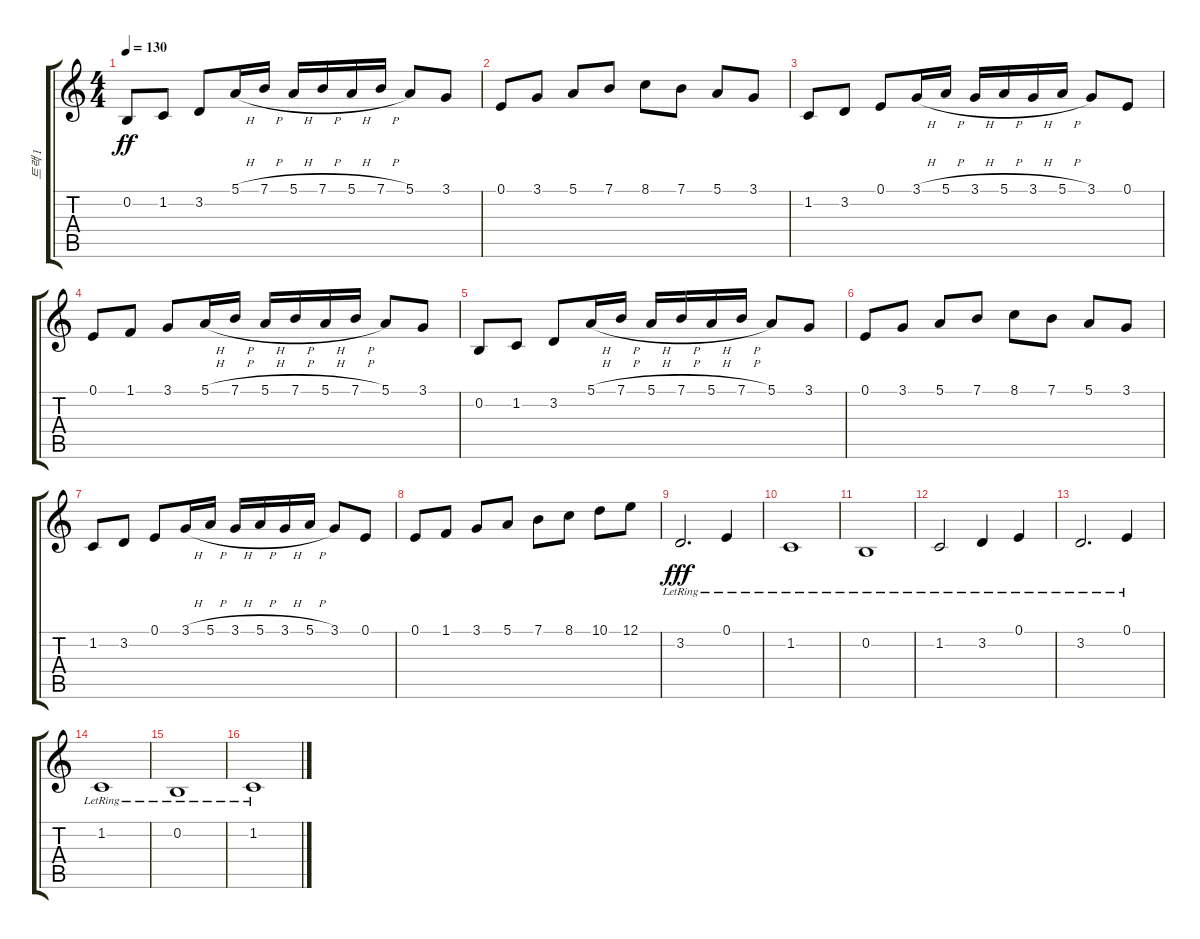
\track ("트랙 1" "트랙 1") {instrument acousticgrandpiano}
\staff {score tabs}
\tuning (E4 B3 G3 D3 A2 E2) {hide}
\ts (4 4)
\tempo 130
\clef g2
\ks c
0.2.8{dy ff} 1.2.8 3.2.8 5.1{h}.16 7.1{h}.16 5.1{h}.16 7.1{h}.16 5.1{h}.16 7.1{h}.16 5.1.8 3.1.8 |
0.1.8 3.1.8 5.1.8 7.1.8 8.1.8 7.1.8 5.1.8 3.1.8 |
1.2.8 3.2.8 0.1.8 3.1{h}.16 5.1{h}.16 3.1{h}.16 5.1{h}.16 3.1{h}.16 5.1{h}.16 3.1.8 0.1.8 |
0.1.8 1.1.8 3.1.8 5.1{h}.16 7.1{h}.16 5.1{h}.16 7.1{h}.16 5.1{h}.16 7.1{h}.16 5.1.8 3.1.8 |
0.2.8 1.2.8 3.2.8 5.1{h}.16 7.1{h}.16 5.1{h}.16 7.1{h}.16 5.1{h}.16 7.1{h}.16 5.1.8 3.1.8 |
0.1.8 3.1.8 5.1.8 7.1.8 8.1.8 7.1.8 5.1.8 3.1.8 |
1.2.8 3.2.8 0.1.8 3.1{h}.16 5.1{h}.16 3.1{h}.16 5.1{h}.16 3.1{h}.16 5.1{h}.16 3.1.8 0.1.8 |
0.1.8 1.1.8 3.1.8 5.1.8 7.1.8 8.1.8 10.1.8 12.1.8 |
3.2{lr}.2{d dy fff} 0.1{lr}.4 |
1.2{lr}.1 |
0.2{lr}.1 |
1.2{lr}.2 3.2{lr}.4 0.1{lr}.4 |
3.2{lr}.2{d} 0.1{lr}.4 |
1.2{lr}.1 |
0.2{lr}.1 |
1.2{lr}.1
